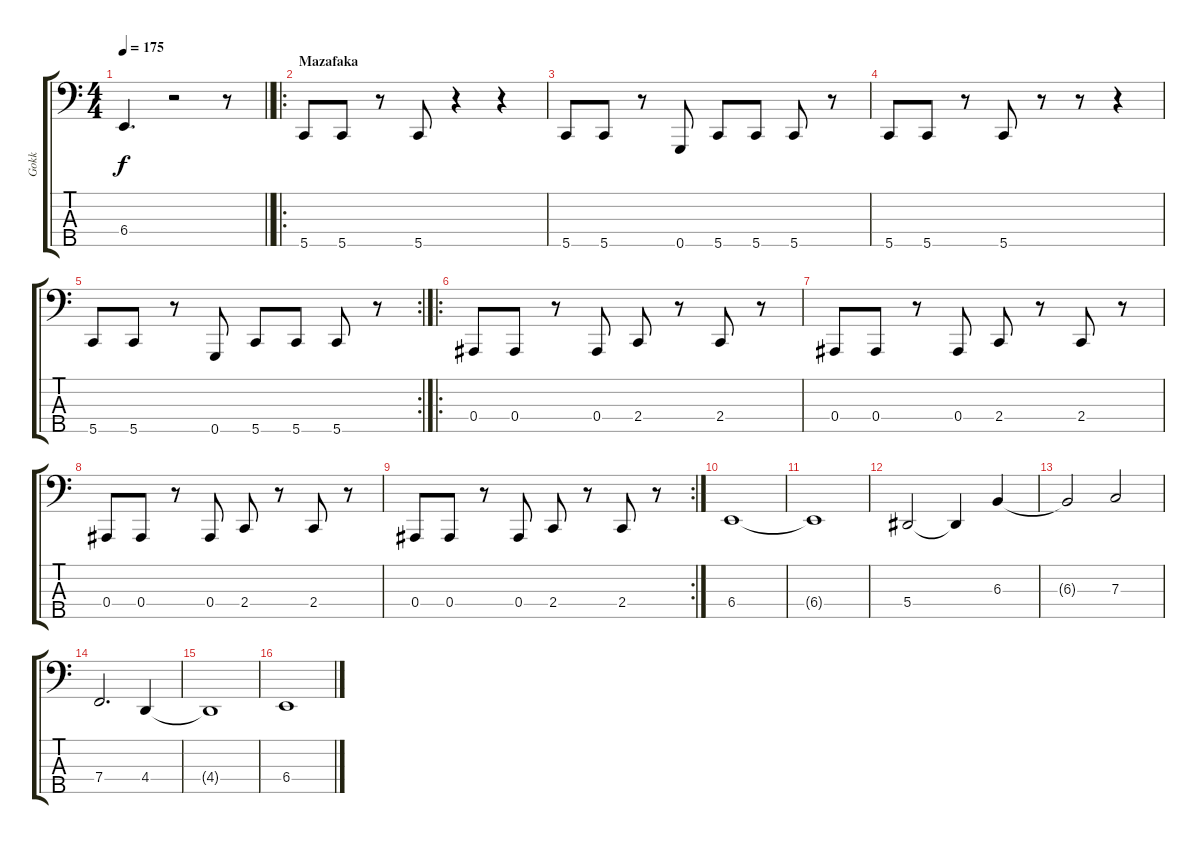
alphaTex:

\track ("Gokk" "Gokk") {instrument electricbassfinger}
\staff {score tabs}
\tuning (Eb2 Bb1 F1 Bb0 G0) {hide}
\ts (4 4)
\tempo 175
\clef f4
\barLineRight lightlight
\ks c
6.4{t}.4{d dy f} r.2 r.8 |
\ro
\section ("" "Mazafaka")
5.5.8 5.5.8 r.8 5.5.8 r.4 r.4 |
5.5.8 5.5.8 r.8 0.5.8 5.5.8 5.5.8 5.5.8 r.8 |
5.5.8 5.5.8 r.8 5.5.8 r.8 r.8 r.4 |
\rc 2
5.5.8 5.5.8 r.8 0.5.8 5.5.8 5.5.8 5.5.8 r.8 |
\ro
0.4.8 0.4.8 r.8 0.4.8 2.4.8 r.8 2.4.8 r.8 |
0.4.8 0.4.8 r.8 0.4.8 2.4.8 r.8 2.4.8 r.8 |
0.4.8 0.4.8 r.8 0.4.8 2.4.8 r.8 2.4.8 r.8 |
\rc 2
0.4.8 0.4.8 r.8 0.4.8 2.4.8 r.8 2.4.8 r.8 |
6.4.1 |
6.4{t}.1 |
5.4.2 5.4{t}.4 6.3.4 |
6.3{t}.2 7.3.2 |
7.4.2{d} 4.4.4 |
4.4{t}.1 |
6.4.1
